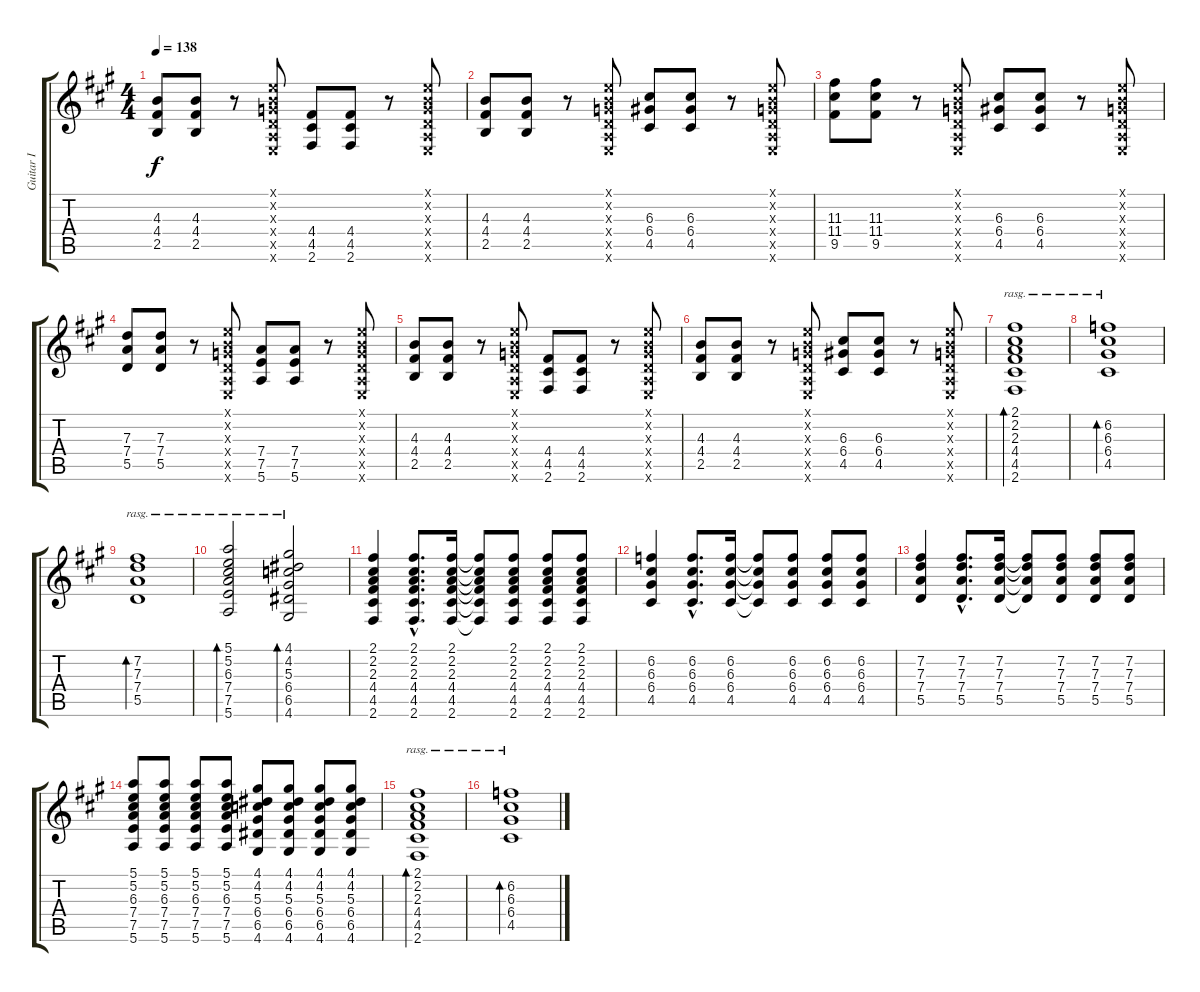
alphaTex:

\track ("Guitar I" "Guitar I") {instrument overdrivenguitar}
\staff {score tabs}
\tuning (E4 B3 G3 D3 A2 E2) {hide}
\ts (4 4)
\tempo 138
\clef g2
\ks a
(4.3 4.4 2.5).8{dy f} (4.3 4.4 2.5).8 r.8 (0.1{x} 0.2{x} 0.3{x} 0.4{x} 0.5{x} 0.6{x}).8 (4.4 4.5 2.6).8 (4.4 4.5 2.6).8 r.8 (0.1{x} 0.2{x} 0.3{x} 0.4{x} 0.5{x} 0.6{x}).8 |
(4.3 4.4 2.5).8 (4.3 4.4 2.5).8 r.8 (0.1{x} 0.2{x} 0.3{x} 0.4{x} 0.5{x} 0.6{x}).8 (6.3 6.4 4.5).8 (6.3 6.4 4.5).8 r.8 (0.1{x} 0.2{x} 0.3{x} 0.4{x} 0.5{x} 0.6{x}).8 |
(11.3 11.4 9.5).8 (11.3 11.4 9.5).8 r.8 (0.1{x} 0.2{x} 0.3{x} 0.4{x} 0.5{x} 0.6{x}).8 (6.3 6.4 4.5).8 (6.3 6.4 4.5).8 r.8 (0.1{x} 0.2{x} 0.3{x} 0.4{x} 0.5{x} 0.6{x}).8 |
(7.3 7.4 5.5).8 (7.3 7.4 5.5).8 r.8 (0.1{x} 0.2{x} 0.3{x} 0.4{x} 0.5{x} 0.6{x}).8 (7.4 7.5 5.6).8 (7.4 7.5 5.6).8 r.8 (0.1{x} 0.2{x} 0.3{x} 0.4{x} 0.5{x} 0.6{x}).8 |
(4.3 4.4 2.5).8 (4.3 4.4 2.5).8 r.8 (0.1{x} 0.2{x} 0.3{x} 0.4{x} 0.5{x} 0.6{x}).8 (4.4 4.5 2.6).8 (4.4 4.5 2.6).8 r.8 (0.1{x} 0.2{x} 0.3{x} 0.4{x} 0.5{x} 0.6{x}).8 |
(4.3 4.4 2.5).8 (4.3 4.4 2.5).8 r.8 (0.1{x} 0.2{x} 0.3{x} 0.4{x} 0.5{x} 0.6{x}).8 (6.3 6.4 4.5).8 (6.3 6.4 4.5).8 r.8 (0.1{x} 0.2{x} 0.3{x} 0.4{x} 0.5{x} 0.6{x}).8 |
(2.1 2.2 2.3 4.4 4.5 2.6).1{bd 240 rasg ii} |
(6.2 6.3 6.4 4.5).1{bd 240 rasg ii} |
(7.2 7.3 7.4 5.5).1{bd 240 rasg ii} |
(5.1 5.2 6.3 7.4 7.5 5.6).2{bd 240 rasg ii} (4.1 4.2 5.3 6.4 6.5 4.6).2{bd 240 rasg ii} |
(2.1 2.2 2.3 4.4 4.5 2.6).4 (2.1{hac} 2.2{hac} 2.3{hac} 4.4{hac} 4.5{hac} 2.6{hac}).8{d} (2.1 2.2 2.3 4.4 4.5 2.6).16 (2.1{t} 2.2{t} 2.3{t} 4.4{t} 4.5{t} 2.6{t}).8 (2.1 2.2 2.3 4.4 4.5 2.6).8 (2.1 2.2 2.3 4.4 4.5 2.6).8 (2.1 2.2 2.3 4.4 4.5 2.6).8 |
(6.2 6.3 6.4 4.5).4 (6.2{hac} 6.3{hac} 6.4{hac} 4.5{hac}).8{d} (6.2 6.3 6.4 4.5).16 (6.2{t} 6.3{t} 6.4{t} 4.5{t}).8 (6.2 6.3 6.4 4.5).8 (6.2 6.3 6.4 4.5).8 (6.2 6.3 6.4 4.5).8 |
(7.2 7.3 7.4 5.5).4 (7.2{hac} 7.3{hac} 7.4{hac} 5.5{hac}).8{d} (7.2 7.3 7.4 5.5).16 (7.2{t} 7.3{t} 7.4{t} 5.5{t}).8 (7.2 7.3 7.4 5.5).8 (7.2 7.3 7.4 5.5).8 (7.2 7.3 7.4 5.5).8 |
(5.1 5.2 6.3 7.4 7.5 5.6).8 (5.1 5.2 6.3 7.4 7.5 5.6).8 (5.1 5.2 6.3 7.4 7.5 5.6).8 (5.1 5.2 6.3 7.4 7.5 5.6).8 (4.1 4.2 5.3 6.4 6.5 4.6).8 (4.1 4.2 5.3 6.4 6.5 4.6).8 (4.1 4.2 5.3 6.4 6.5 4.6).8 (4.1 4.2 5.3 6.4 6.5 4.6).8 |
(2.1 2.2 2.3 4.4 4.5 2.6).1{bd 240 rasg ii} |
(6.2 6.3 6.4 4.5).1{bd 240 rasg ii}
